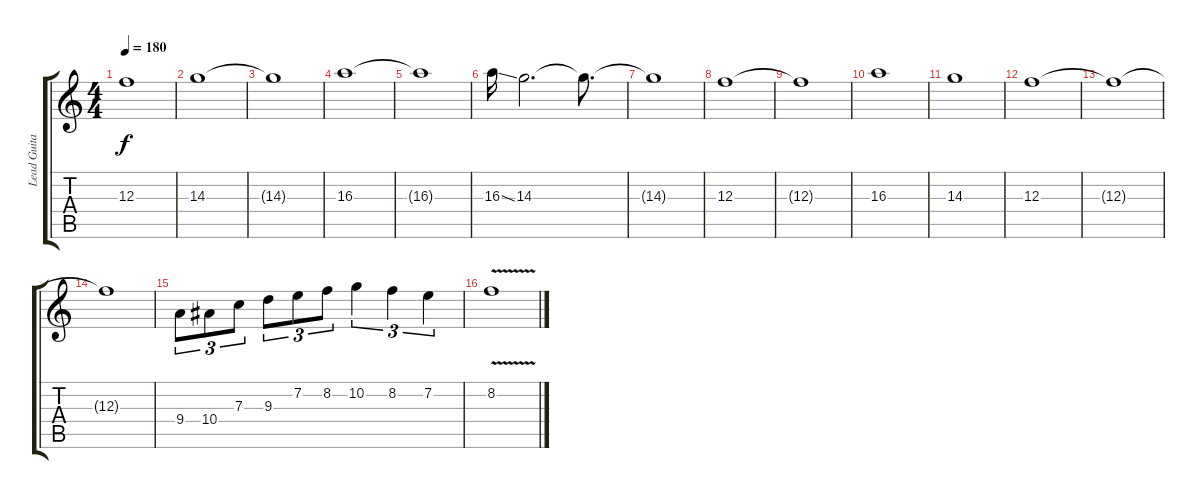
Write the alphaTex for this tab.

\track ("Lead Guitar" "Lead Guita") {instrument distortionguitar}
\staff {score tabs}
\tuning (D4 A3 F3 C3 G2 D2) {hide}
\ts (4 4)
\tempo 180
\clef g2
\ks c
12.3{t}.1{dy f} |
14.3.1 |
14.3{t}.1 |
16.3.1 |
16.3{t}.1 |
16.3{ss}.16 14.3.2{d} 14.3{t}.8{d} |
14.3{t}.1 |
12.3.1 |
12.3{t}.1 |
16.3.1 |
14.3.1 |
12.3.1 |
12.3{t}.1 |
12.3{t}.1 |
9.4.8{tu (3 2)} 10.4.8{tu (3 2)} 7.3.8{tu (3 2)} 9.3.8{tu (3 2)} 7.2.8{tu (3 2)} 8.2.8{tu (3 2)} 10.2.4{tu (3 2)} 8.2.4{tu (3 2)} 7.2.4{tu (3 2)} |
8.2{v}.1
